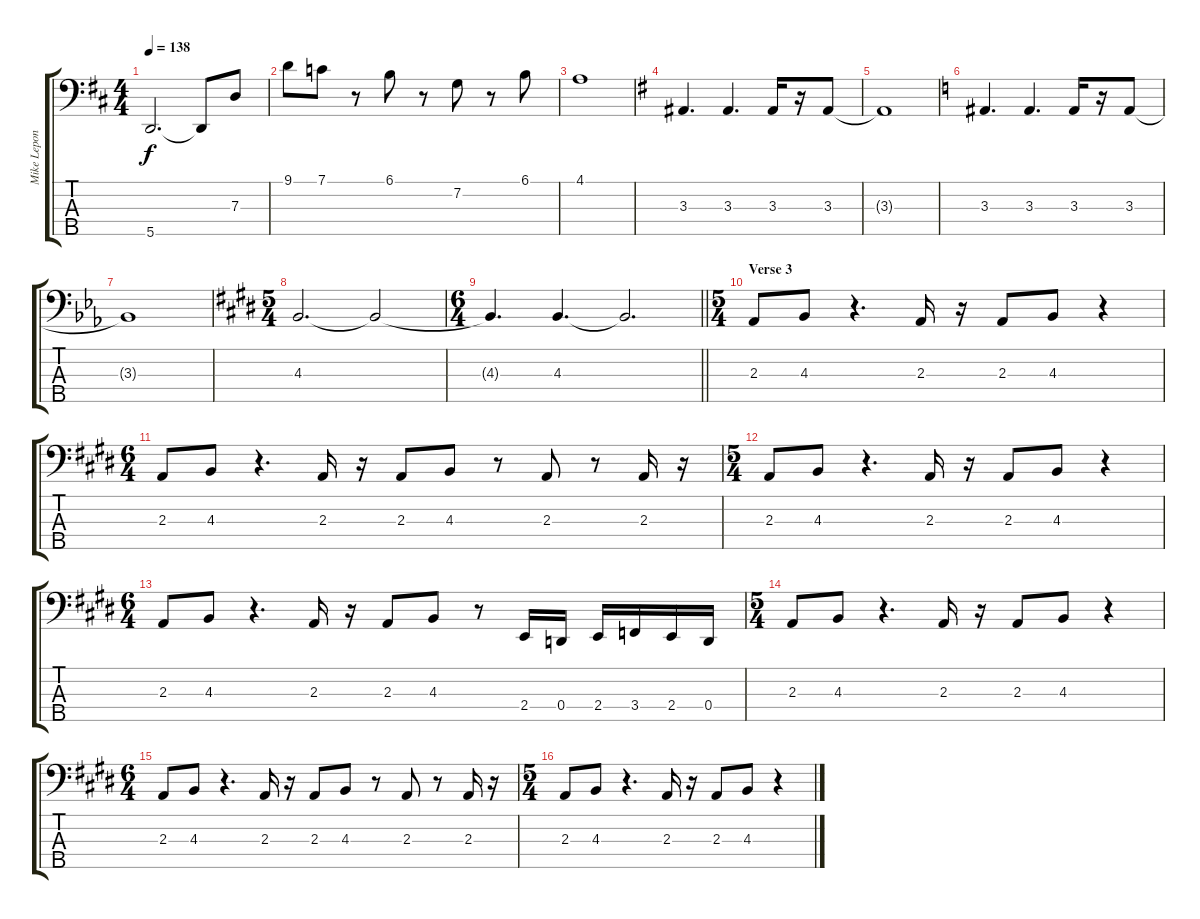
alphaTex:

\track ("Mike Lepond (bass)" "Mike Lepon") {instrument electricbassfinger}
\staff {score tabs}
\tuning (F2 C2 G1 D1 A0) {hide}
\ts (4 4)
\tempo 138
\clef f4
\ks bminor
5.5.2{d dy f} 5.5{t}.8 7.3.8 |
9.1.8 7.1.8 r.8 6.1.8 r.8 7.2.8 r.8 6.1.8 |
4.1.1 |
\ks eminor
3.3.4{d} 3.3.4{d} 3.3.16 r.16 3.3.8 |
3.3{t}.1 |
\ks aminor
3.3.4{d} 3.3.4{d} 3.3.16 r.16 3.3.8 |
\ks cminor
3.3{t}.1 |
\ts (5 4)
\ks c#minor
4.3.2{d} 4.3{t}.2 |
\ts (6 4)
\barLineRight lightlight
4.3{t}.4{d} 4.3.4{d} 4.3{t}.2{d} |
\ts (5 4)
\section ("" "Verse 3")
2.3.8 4.3.8 r.4{d} 2.3.16 r.16 2.3.8 4.3.8 r.4 |
\ts (6 4)
2.3.8 4.3.8 r.4{d} 2.3.16 r.16 2.3.8 4.3.8 r.8 2.3.8 r.8 2.3.16 r.16 |
\ts (5 4)
2.3.8 4.3.8 r.4{d} 2.3.16 r.16 2.3.8 4.3.8 r.4 |
\ts (6 4)
2.3.8 4.3.8 r.4{d} 2.3.16 r.16 2.3.8 4.3.8 r.8 2.4.16 0.4.16 2.4.16 3.4.16 2.4.16 0.4.16 |
\ts (5 4)
2.3.8 4.3.8 r.4{d} 2.3.16 r.16 2.3.8 4.3.8 r.4 |
\ts (6 4)
2.3.8 4.3.8 r.4{d} 2.3.16 r.16 2.3.8 4.3.8 r.8 2.3.8 r.8 2.3.16 r.16 |
\ts (5 4)
2.3.8 4.3.8 r.4{d} 2.3.16 r.16 2.3.8 4.3.8 r.4
